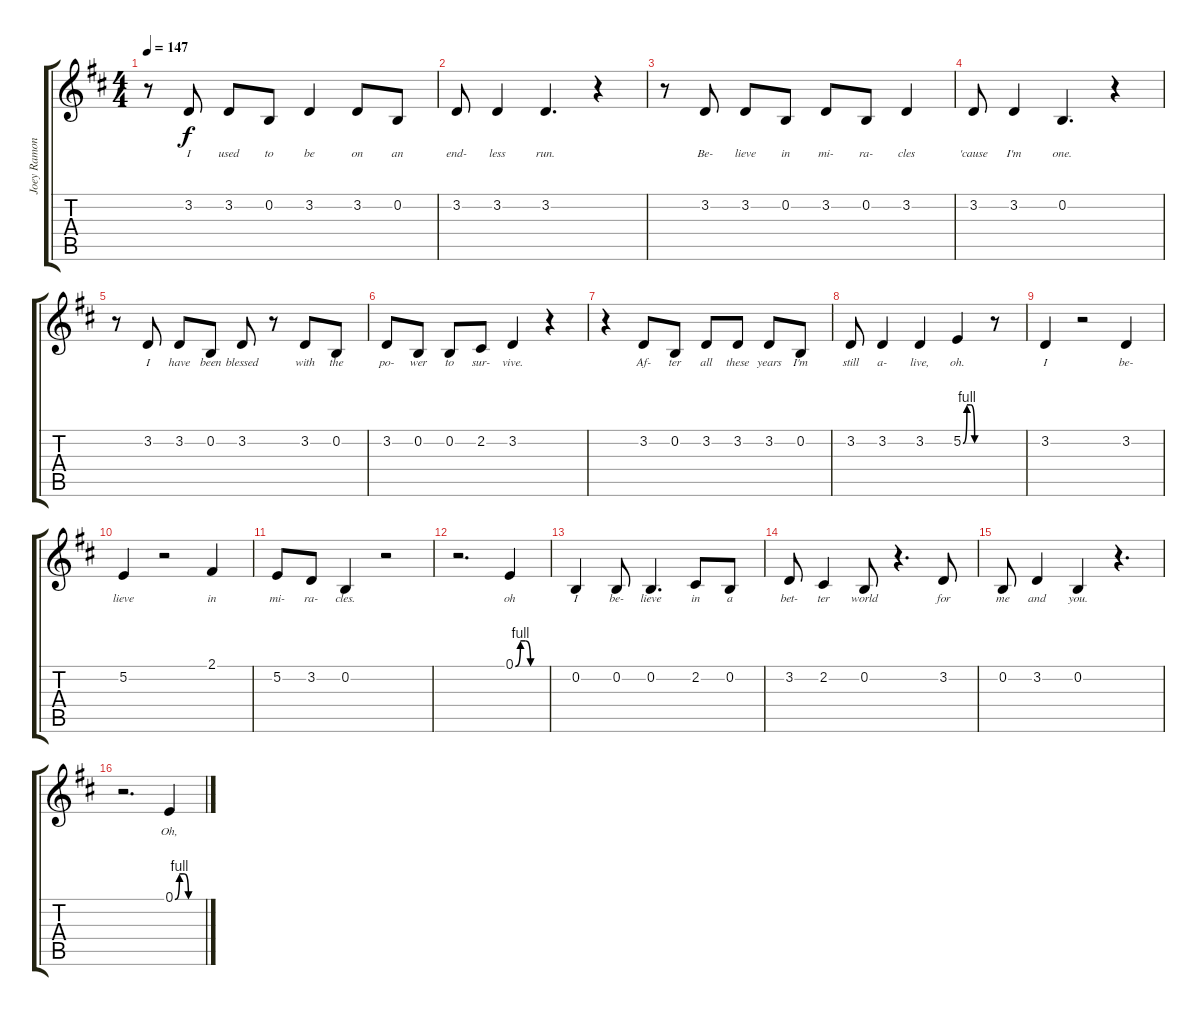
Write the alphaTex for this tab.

\track ("Joey Ramone" "Joey Ramon") {instrument lead6voice}
\staff {score tabs}
\tuning (E4 B3 G3 D3 A2 E2) {hide}
\ts (4 4)
\tempo 147
\clef g2
\ks d
r.8{dy f} 3.2.8{lyrics (0 "I") lyrics (1 "") lyrics (2 "") lyrics (3 "") lyrics (4 "")} 3.2.8{lyrics (0 "used") lyrics (1 "") lyrics (2 "") lyrics (3 "") lyrics (4 "")} 0.2.8{lyrics (0 "to") lyrics (1 "") lyrics (2 "") lyrics (3 "") lyrics (4 "")} 3.2.4{lyrics (0 "be") lyrics (1 "") lyrics (2 "") lyrics (3 "") lyrics (4 "")} 3.2.8{lyrics (0 "on") lyrics (1 "") lyrics (2 "") lyrics (3 "") lyrics (4 "")} 0.2.8{lyrics (0 "an") lyrics (1 "") lyrics (2 "") lyrics (3 "") lyrics (4 "")} |
3.2.8{lyrics (0 "end-") lyrics (1 "") lyrics (2 "") lyrics (3 "") lyrics (4 "")} 3.2.4{lyrics (0 "less") lyrics (1 "") lyrics (2 "") lyrics (3 "") lyrics (4 "")} 3.2.4{d lyrics (0 "run.") lyrics (1 "") lyrics (2 "") lyrics (3 "") lyrics (4 "")} r.4 |
r.8 3.2.8{lyrics (0 "Be-") lyrics (1 "") lyrics (2 "") lyrics (3 "") lyrics (4 "")} 3.2.8{lyrics (0 "lieve") lyrics (1 "") lyrics (2 "") lyrics (3 "") lyrics (4 "")} 0.2.8{lyrics (0 "in") lyrics (1 "") lyrics (2 "") lyrics (3 "") lyrics (4 "")} 3.2.8{lyrics (0 "mi-") lyrics (1 "") lyrics (2 "") lyrics (3 "") lyrics (4 "")} 0.2.8{lyrics (0 "ra-") lyrics (1 "") lyrics (2 "") lyrics (3 "") lyrics (4 "")} 3.2.4{lyrics (0 "cles") lyrics (1 "") lyrics (2 "") lyrics (3 "") lyrics (4 "")} |
3.2.8{lyrics (0 "'cause") lyrics (1 "") lyrics (2 "") lyrics (3 "") lyrics (4 "")} 3.2.4{lyrics (0 "I'm") lyrics (1 "") lyrics (2 "") lyrics (3 "") lyrics (4 "")} 0.2.4{d lyrics (0 "one.") lyrics (1 "") lyrics (2 "") lyrics (3 "") lyrics (4 "")} r.4 |
r.8 3.2.8{lyrics (0 "I") lyrics (1 "") lyrics (2 "") lyrics (3 "") lyrics (4 "")} 3.2.8{lyrics (0 "have") lyrics (1 "") lyrics (2 "") lyrics (3 "") lyrics (4 "")} 0.2.8{lyrics (0 "been") lyrics (1 "") lyrics (2 "") lyrics (3 "") lyrics (4 "")} 3.2.8{lyrics (0 "blessed") lyrics (1 "") lyrics (2 "") lyrics (3 "") lyrics (4 "")} r.8 3.2.8{lyrics (0 "with") lyrics (1 "") lyrics (2 "") lyrics (3 "") lyrics (4 "")} 0.2.8{lyrics (0 "the") lyrics (1 "") lyrics (2 "") lyrics (3 "") lyrics (4 "")} |
3.2.8{lyrics (0 "po-") lyrics (1 "") lyrics (2 "") lyrics (3 "") lyrics (4 "")} 0.2.8{lyrics (0 "wer") lyrics (1 "") lyrics (2 "") lyrics (3 "") lyrics (4 "")} 0.2.8{lyrics (0 "to") lyrics (1 "") lyrics (2 "") lyrics (3 "") lyrics (4 "")} 2.2.8{lyrics (0 "sur-") lyrics (1 "") lyrics (2 "") lyrics (3 "") lyrics (4 "")} 3.2.4{lyrics (0 "vive.") lyrics (1 "") lyrics (2 "") lyrics (3 "") lyrics (4 "")} r.4 |
r.4 3.2.8{lyrics (0 "Af-") lyrics (1 "") lyrics (2 "") lyrics (3 "") lyrics (4 "")} 0.2.8{lyrics (0 "ter") lyrics (1 "") lyrics (2 "") lyrics (3 "") lyrics (4 "")} 3.2.8{lyrics (0 "all") lyrics (1 "") lyrics (2 "") lyrics (3 "") lyrics (4 "")} 3.2.8{lyrics (0 "these") lyrics (1 "") lyrics (2 "") lyrics (3 "") lyrics (4 "")} 3.2.8{lyrics (0 "years") lyrics (1 "") lyrics (2 "") lyrics (3 "") lyrics (4 "")} 0.2.8{lyrics (0 "I'm") lyrics (1 "") lyrics (2 "") lyrics (3 "") lyrics (4 "")} |
3.2.8{lyrics (0 "still") lyrics (1 "") lyrics (2 "") lyrics (3 "") lyrics (4 "")} 3.2.4{lyrics (0 "a-") lyrics (1 "") lyrics (2 "") lyrics (3 "") lyrics (4 "")} 3.2.4{lyrics (0 "live,") lyrics (1 "") lyrics (2 "") lyrics (3 "") lyrics (4 "")} 5.2{be (custom 0 0 10 4 20 4 30 0 60 0)}.4{lyrics (0 "oh.") lyrics (1 "") lyrics (2 "") lyrics (3 "") lyrics (4 "")} r.8 |
3.2.4{lyrics (0 "I") lyrics (1 "") lyrics (2 "") lyrics (3 "") lyrics (4 "")} r.2 3.2.4{lyrics (0 "be-") lyrics (1 "") lyrics (2 "") lyrics (3 "") lyrics (4 "")} |
5.2.4{lyrics (0 "lieve") lyrics (1 "") lyrics (2 "") lyrics (3 "") lyrics (4 "")} r.2 2.1.4{lyrics (0 "in") lyrics (1 "") lyrics (2 "") lyrics (3 "") lyrics (4 "")} |
5.2.8{lyrics (0 "mi-") lyrics (1 "") lyrics (2 "") lyrics (3 "") lyrics (4 "")} 3.2.8{lyrics (0 "ra-") lyrics (1 "") lyrics (2 "") lyrics (3 "") lyrics (4 "")} 0.2.4{lyrics (0 "cles.") lyrics (1 "") lyrics (2 "") lyrics (3 "") lyrics (4 "")} r.2 |
r.2{d} 0.1{be (custom 0 0 10 4 20 4 30 0 60 0)}.4{lyrics (0 "oh") lyrics (1 "") lyrics (2 "") lyrics (3 "") lyrics (4 "")} |
0.2.4{lyrics (0 "I") lyrics (1 "") lyrics (2 "") lyrics (3 "") lyrics (4 "")} 0.2.8{lyrics (0 "be-") lyrics (1 "") lyrics (2 "") lyrics (3 "") lyrics (4 "")} 0.2.4{d lyrics (0 "lieve") lyrics (1 "") lyrics (2 "") lyrics (3 "") lyrics (4 "")} 2.2.8{lyrics (0 "in") lyrics (1 "") lyrics (2 "") lyrics (3 "") lyrics (4 "")} 0.2.8{lyrics (0 "a") lyrics (1 "") lyrics (2 "") lyrics (3 "") lyrics (4 "")} |
3.2.8{lyrics (0 "bet-") lyrics (1 "") lyrics (2 "") lyrics (3 "") lyrics (4 "")} 2.2.4{lyrics (0 "ter") lyrics (1 "") lyrics (2 "") lyrics (3 "") lyrics (4 "")} 0.2.8{lyrics (0 "world") lyrics (1 "") lyrics (2 "") lyrics (3 "") lyrics (4 "")} r.4{d} 3.2.8{lyrics (0 "for") lyrics (1 "") lyrics (2 "") lyrics (3 "") lyrics (4 "")} |
0.2.8{lyrics (0 "me") lyrics (1 "") lyrics (2 "") lyrics (3 "") lyrics (4 "")} 3.2.4{lyrics (0 "and") lyrics (1 "") lyrics (2 "") lyrics (3 "") lyrics (4 "")} 0.2.4{lyrics (0 "you.") lyrics (1 "") lyrics (2 "") lyrics (3 "") lyrics (4 "")} r.4{d} |
r.2{d} 0.1{be (custom 0 0 10 4 20 4 30 0 60 0)}.4{lyrics (0 "Oh,") lyrics (1 "") lyrics (2 "") lyrics (3 "") lyrics (4 "")}
